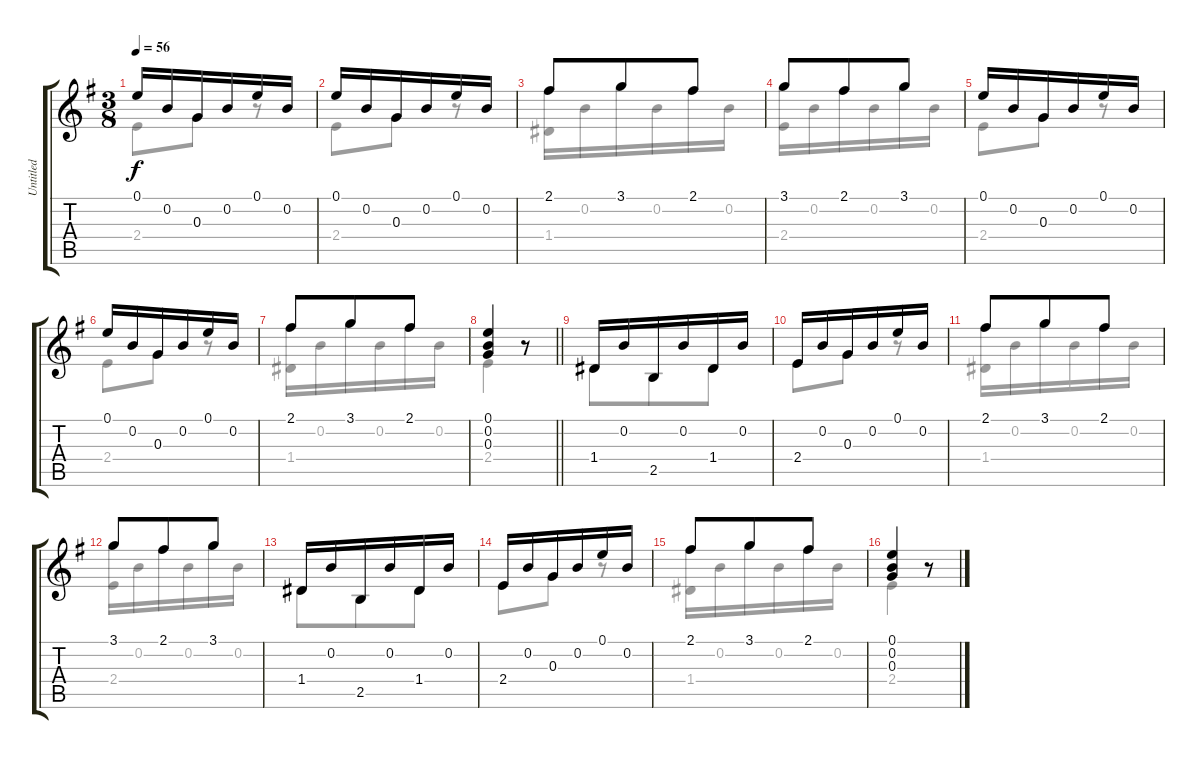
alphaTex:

\track ("Untitled" "Untitled") {instrument acousticguitarnylon}
\staff {score tabs}
\tuning (E4 B3 G3 D3 A2 E2) {hide}
\voice
\ts (3 8)
\tempo 56
\clef g2
\ks g
0.1.16{dy f} 0.2.16 0.3.16 0.2.16 0.1.16 0.2.16 |
0.1.16 0.2.16 0.3.16 0.2.16 0.1.16 0.2.16 |
2.1.8 3.1.8 2.1.8 |
3.1.8 2.1.8 3.1.8 |
0.1.16 0.2.16 0.3.16 0.2.16 0.1.16 0.2.16 |
0.1.16 0.2.16 0.3.16 0.2.16 0.1.16 0.2.16 |
2.1.8 3.1.8 2.1.8 |
\barLineRight lightlight
(0.1 0.2 0.3).4 r.8 |
1.4.16 0.2.16 2.5.16 0.2.16 1.4.16 0.2.16 |
2.4.16 0.2.16 0.3.16 0.2.16 0.1.16 0.2.16 |
2.1.8 3.1.8 2.1.8 |
3.1.8 2.1.8 3.1.8 |
1.4.16 0.2.16 2.5.16 0.2.16 1.4.16 0.2.16 |
2.4.16 0.2.16 0.3.16 0.2.16 0.1.16 0.2.16 |
2.1.8 3.1.8 2.1.8 |
(0.1 0.2 0.3).4 r.8
\voice
\clef g2
\ottava regular
\simile none
\ks g
2.4.8{dy f} 0.3.8 r.8 |
2.4.8 0.3.8 r.8 |
(2.1 1.4).16 0.2.16 3.1.16 0.2.16 2.1.16 0.2.16 |
(3.1 2.4).16 0.2.16 2.1.16 0.2.16 3.1.16 0.2.16 |
2.4.8 0.3.8 r.8 |
2.4.8 0.3.8 r.8 |
(2.1 1.4).16 0.2.16 3.1.16 0.2.16 2.1.16 0.2.16 |
\barLineRight lightlight
2.4.4 r.8 |
1.4.8 2.5.8 1.4.8 |
2.4.8 0.3.8 r.8 |
(2.1 1.4).16 0.2.16 3.1.16 0.2.16 2.1.16 0.2.16 |
(3.1 2.4).16 0.2.16 2.1.16 0.2.16 3.1.16 0.2.16 |
1.4.8 2.5.8 1.4.8 |
2.4.8 0.3.8 r.8 |
(2.1 1.4).16 0.2.16 3.1.16 0.2.16 2.1.16 0.2.16 |
2.4.4 r.8
